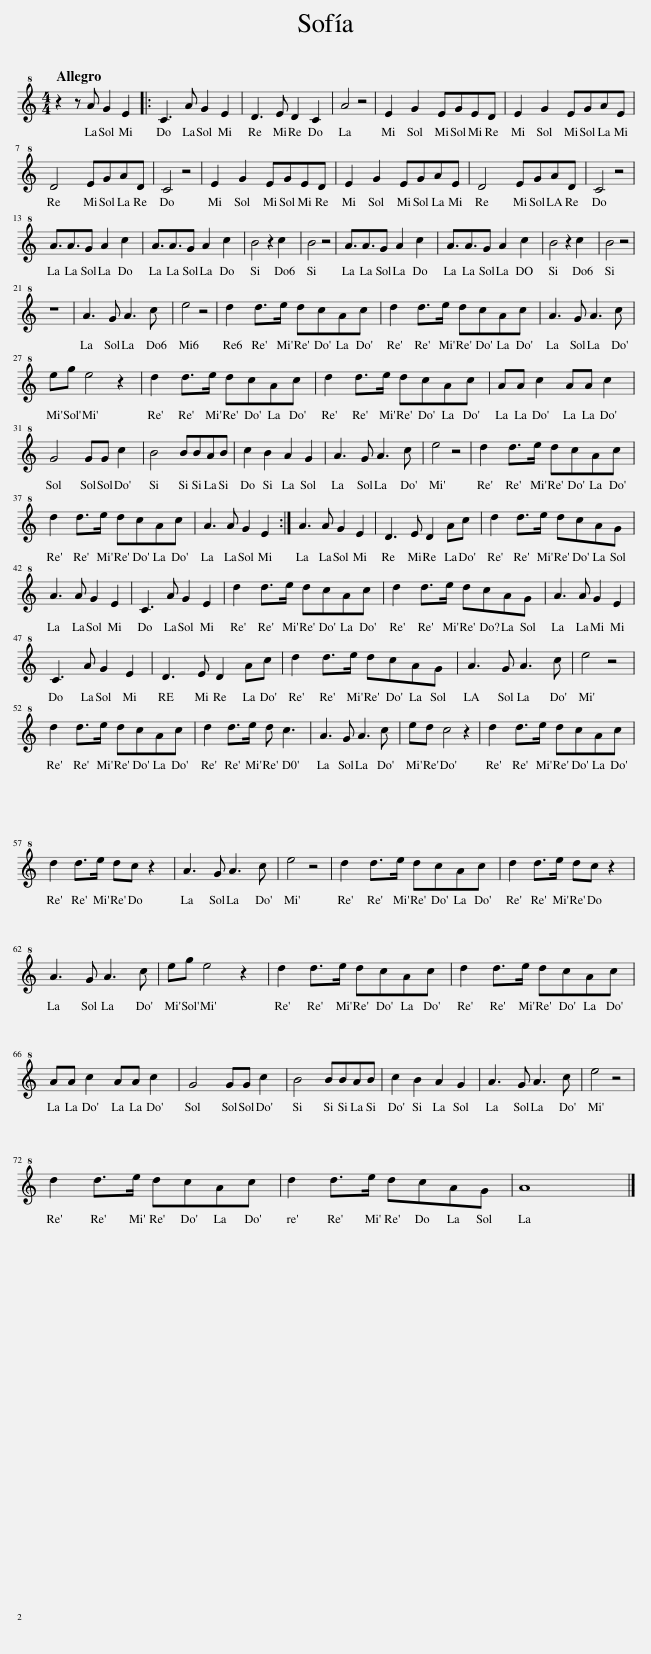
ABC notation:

X:1
L:1/8
M:4/4
I:linebreak $
K:C
V:1 treble+8
V:1
 z2 z A G2 E2 |: C3 A G2 E2 | D3 E D2 C2 | A4 z4 | E2 G2 EGED | %5
 E2 G2 EGAE |$ D4 EGAD | C4 z4 | E2 G2 EGED | E2 G2 EGAE | %10
 D4 EGAD | C4 z4 |$ A3/2A3/2G A2 c2 | A3/2A3/2G A2 c2 | B4 z2 c2 | %15
 B4 z4 | A3/2A3/2G A2 c2 | A3/2A3/2G A2 c2 | B4 z2 c2 | B4 z4 |$ %20
 z8 | A3 G A3 c | e4 z4 | d2 d>e dcAc | d2 d>e dcAc | %25
 A3 G A3 c |$ eg e4 z2 | d2 d>e dcAc | d2 d>e dcAc | AA c2 AA c2 |$ %30
 G4 GG c2 | B4 BBAB | c2 B2 A2 G2 | A3 G A3 c | e4 z4 | %35
 d2 d>e dcAc |$ d2 d>e dcAc | A3 A G2 E2 :| A3 A G2 E2 | D3 E D2 Ac | %40
 d2 d>e dcAG |$ A3 A G2 E2 | C3 A G2 E2 | d2 d>e dcAc | d2 d>e dcAG | %45
 A3 A G2 E2 |$ C3 A G2 E2 | D3 E D2 Ac | d2 d>e dcAG | A3 G A3 c | %50
 e4 z4 |$ d2 d>e dcAc | d2 d>e d c3 | A3 G A3 c | ed c4 z2 | %55
 d2 d>e dcAc |$ d2 d>e dc z2 | A3 G A3 c | e4 z4 | d2 d>e dcAc | %60
 d2 d>e dc z2 |$ A3 G A3 c | eg e4 z2 | d2 d>e dcAc | d2 d>e dcAc |$ %65
 AA c2 AA c2 | G4 GG c2 | B4 BBAB | c2 B2 A2 G2 | A3 G A3 c | %70
 e4 z4 |$ d2 d>e dcAc | d2 d>e dcAG | A8 |] %74
